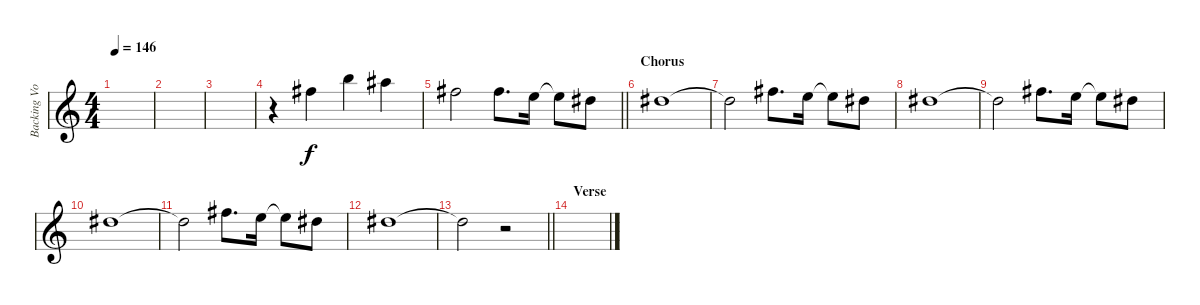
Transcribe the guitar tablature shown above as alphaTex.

\track ("Backing Vocals" "Backing Vo") {instrument distortionguitar}
\staff {score}
\tuning (Eb4 Bb3 Gb3 Db3 Ab2 Eb2) {hide}
\ts (4 4)
\tempo 146
\clef g2
\ks c
|
|
|
r.4 8.2.4 13.2.4 12.2.4 |
\barLineRight lightlight
8.2.2 8.2.8{d} 6.2.16 6.2{t}.8 5.2.8 |
\section ("" "Chorus")
5.2.1 |
5.2{t}.2 8.2.8{d} 6.2.16 6.2{t}.8 5.2.8 |
5.2.1 |
5.2{t}.2 8.2.8{d} 6.2.16 6.2{t}.8 5.2.8 |
5.2.1 |
5.2{t}.2 8.2.8{d} 6.2.16 6.2{t}.8 5.2.8 |
5.2.1 |
\barLineRight lightlight
5.2{t}.2 r.2 |
\section ("" "Verse")
